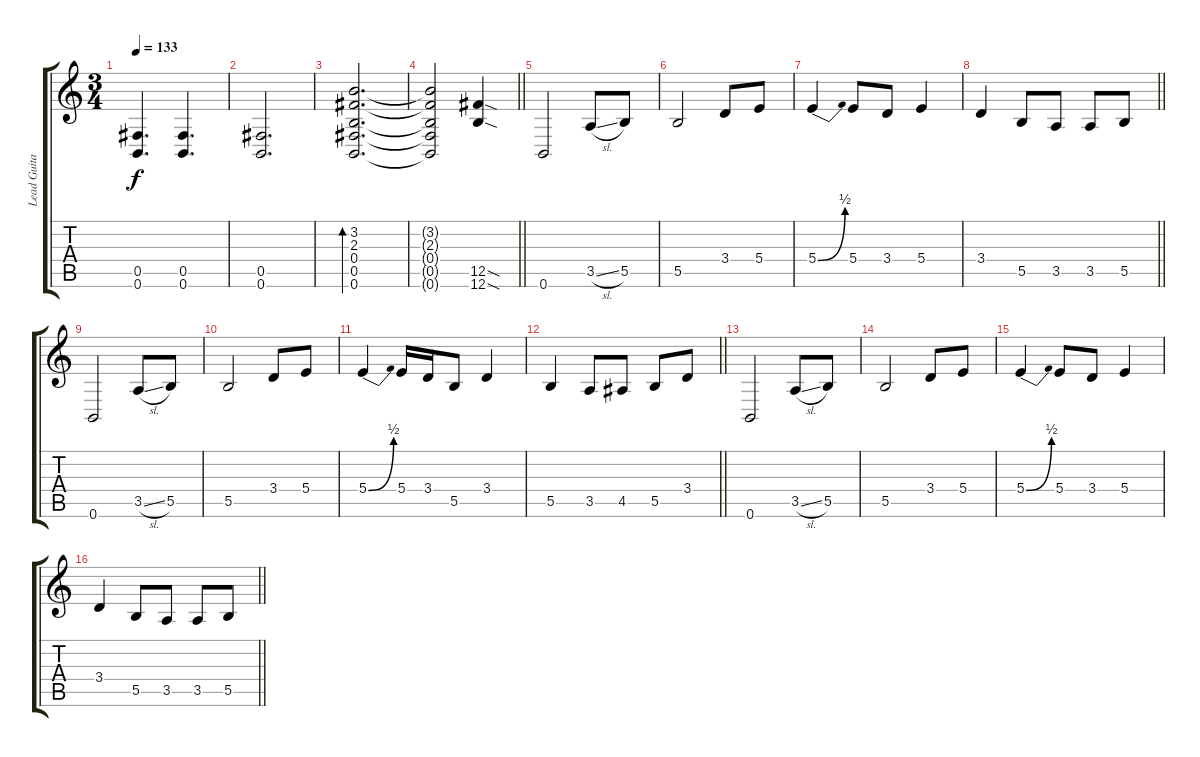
\track ("Lead Guitar" "Lead Guita") {instrument distortionguitar}
\staff {score tabs}
\tuning (Db4 Ab3 E3 B2 Gb2 B1) {hide}
\ts (3 4)
\tempo 133
\clef g2
\ks c
(0.5 0.6).4{d dy f} (0.5 0.6).4{d} |
(0.5 0.6).2{d} |
(3.2 2.3 0.4 0.5 0.6).2{d bd 120} |
\barLineRight lightlight
(3.2{t} 2.3{t} 0.4{t} 0.5{t} 0.6{t}).2 (12.5{sod} 12.6{sod}).4{volume 16} |
\section ("" "")
0.6.2{volume 16 balance 13} 3.5{sl}.8 5.5.8 |
5.5.2 3.4.8 5.4.8 |
5.4{be (bend 0 0 60 2)}.4 5.4.8 3.4.8 5.4.4 |
\barLineRight lightlight
3.4.4 5.5.8 3.5.8 3.5.8 5.5.8 |
0.6.2 3.5{sl}.8 5.5.8 |
5.5.2 3.4.8 5.4.8 |
5.4{be (bend 0 0 60 2)}.4 5.4.16 3.4.16 5.5.8 3.4.4 |
\barLineRight lightlight
5.5.4 3.5.8 4.5.8 5.5.8 3.4.8 |
0.6.2 3.5{sl}.8 5.5.8 |
5.5.2 3.4.8 5.4.8 |
5.4{be (bend 0 0 60 2)}.4 5.4.8 3.4.8 5.4.4 |
\barLineRight lightlight
3.4.4 5.5.8 3.5.8 3.5.8 5.5.8
